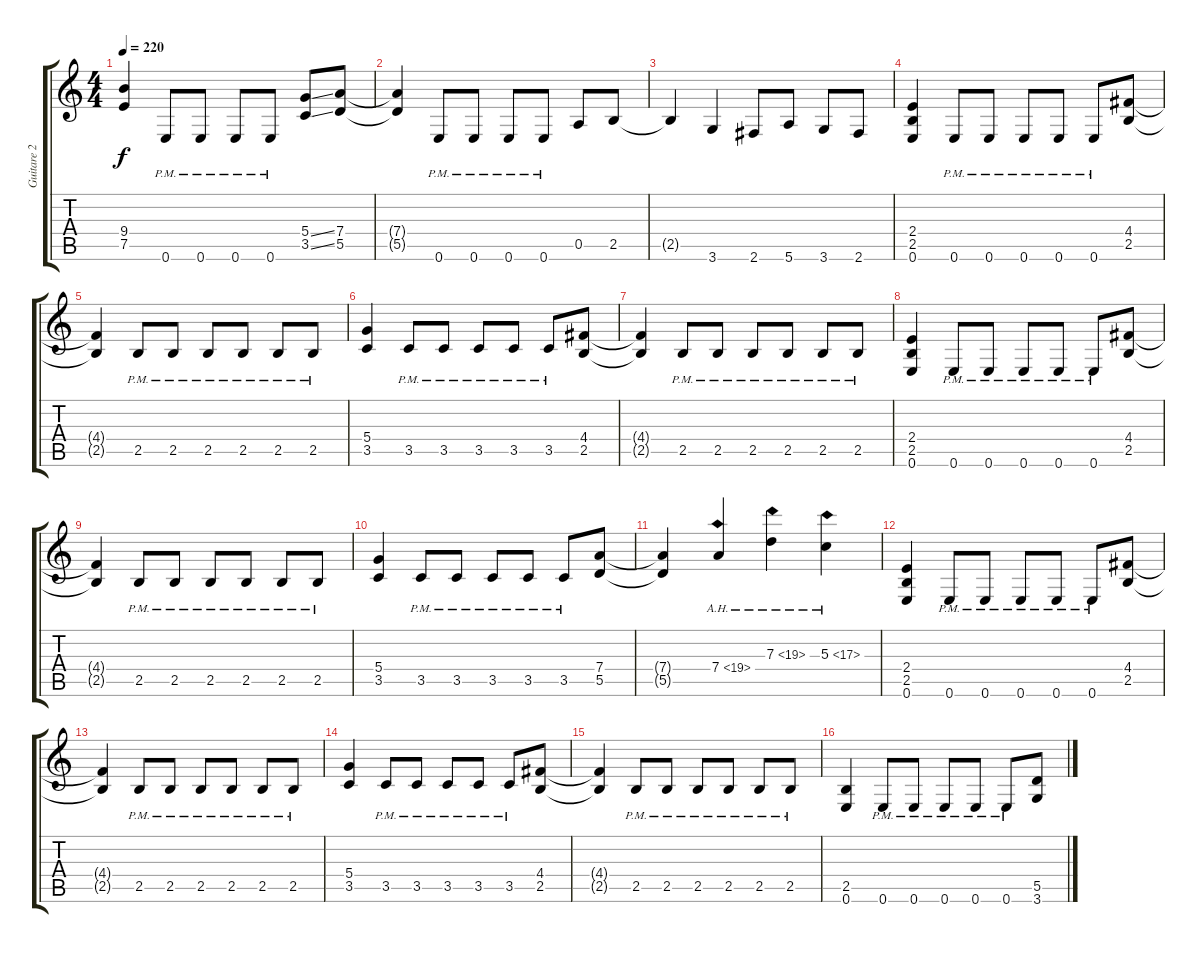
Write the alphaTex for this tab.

\track ("Guitare 2" "Guitare 2") {instrument distortionguitar}
\staff {score tabs}
\tuning (E4 B3 G3 D3 A2 E2) {hide}
\ts (4 4)
\tempo 220
\clef g2
\ks c
(9.4{t} 7.5{t}).4{dy f} 0.6{pm}.8 0.6{pm}.8 0.6{pm}.8 0.6{pm}.8 (5.4{ss} 3.5{ss}).8 (7.4 5.5).8 |
(7.4{t} 5.5{t}).4 0.6{pm}.8 0.6{pm}.8 0.6{pm}.8 0.6{pm}.8 0.5.8 2.5.8 |
2.5{t}.4 3.6.4 2.6.8 5.6.8 3.6.8 2.6.8 |
(2.4 2.5 0.6).4 0.6{pm}.8 0.6{pm}.8 0.6{pm}.8 0.6{pm}.8 0.6{pm}.8 (4.4 2.5).8 |
(4.4{t} 2.5{t}).4 2.5{pm}.8 2.5{pm}.8 2.5{pm}.8 2.5{pm}.8 2.5{pm}.8 2.5{pm}.8 |
(5.4 3.5).4 3.5{pm}.8 3.5{pm}.8 3.5{pm}.8 3.5{pm}.8 3.5{pm}.8 (4.4 2.5).8 |
(4.4{t} 2.5{t}).4 2.5{pm}.8 2.5{pm}.8 2.5{pm}.8 2.5{pm}.8 2.5{pm}.8 2.5{pm}.8 |
(2.4 2.5 0.6).4 0.6{pm}.8 0.6{pm}.8 0.6{pm}.8 0.6{pm}.8 0.6{pm}.8 (4.4 2.5).8 |
(4.4{t} 2.5{t}).4 2.5{pm}.8 2.5{pm}.8 2.5{pm}.8 2.5{pm}.8 2.5{pm}.8 2.5{pm}.8 |
(5.4 3.5).4 3.5{pm}.8 3.5{pm}.8 3.5{pm}.8 3.5{pm}.8 3.5{pm}.8 (7.4 5.5).8 |
(7.4{t} 5.5{t}).4 7.4{ah 12}.4 7.3{ah 12}.4 5.3{ah 12}.4 |
(2.4 2.5 0.6).4 0.6{pm}.8 0.6{pm}.8 0.6{pm}.8 0.6{pm}.8 0.6{pm}.8 (4.4 2.5).8 |
(4.4{t} 2.5{t}).4 2.5{pm}.8 2.5{pm}.8 2.5{pm}.8 2.5{pm}.8 2.5{pm}.8 2.5{pm}.8 |
(5.4 3.5).4 3.5{pm}.8 3.5{pm}.8 3.5{pm}.8 3.5{pm}.8 3.5{pm}.8 (4.4 2.5).8 |
(4.4{t} 2.5{t}).4 2.5{pm}.8 2.5{pm}.8 2.5{pm}.8 2.5{pm}.8 2.5{pm}.8 2.5{pm}.8 |
(2.5 0.6).4 0.6{pm}.8 0.6{pm}.8 0.6{pm}.8 0.6{pm}.8 0.6{pm}.8 (5.5 3.6).8
